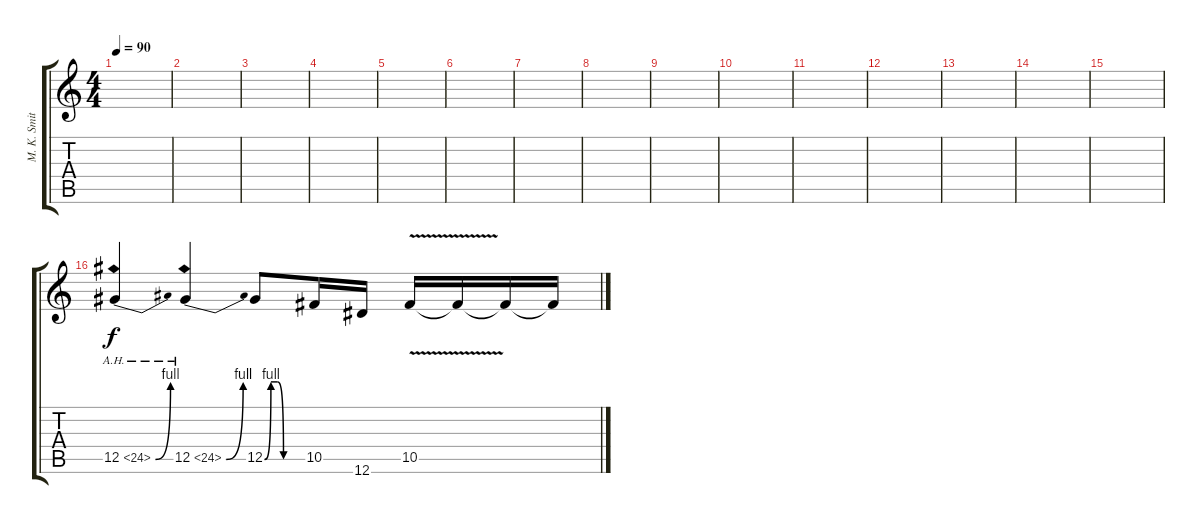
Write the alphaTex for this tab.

\track ("M. K. Smith (Solo)" "M. K. Smit") {instrument distortionguitar}
\staff {score tabs}
\tuning (Eb4 Bb3 Gb3 Db3 Ab2 Eb2) {hide}
\ts (4 4)
\tempo 90
\clef g2
\ks c
|
|
|
|
|
|
|
|
|
|
|
|
|
|
|
12.5{be (bend 0 0 60 4) ah 12}.4 12.5{be (bend 0 0 60 4) ah 12}.4 12.5{be (custom 0 0 10 4 20 4 30 0 60 0)}.8 10.5.16 12.6.16 10.5{v}.16 10.5{t}.16 10.5{t}.16 10.5{t}.16
